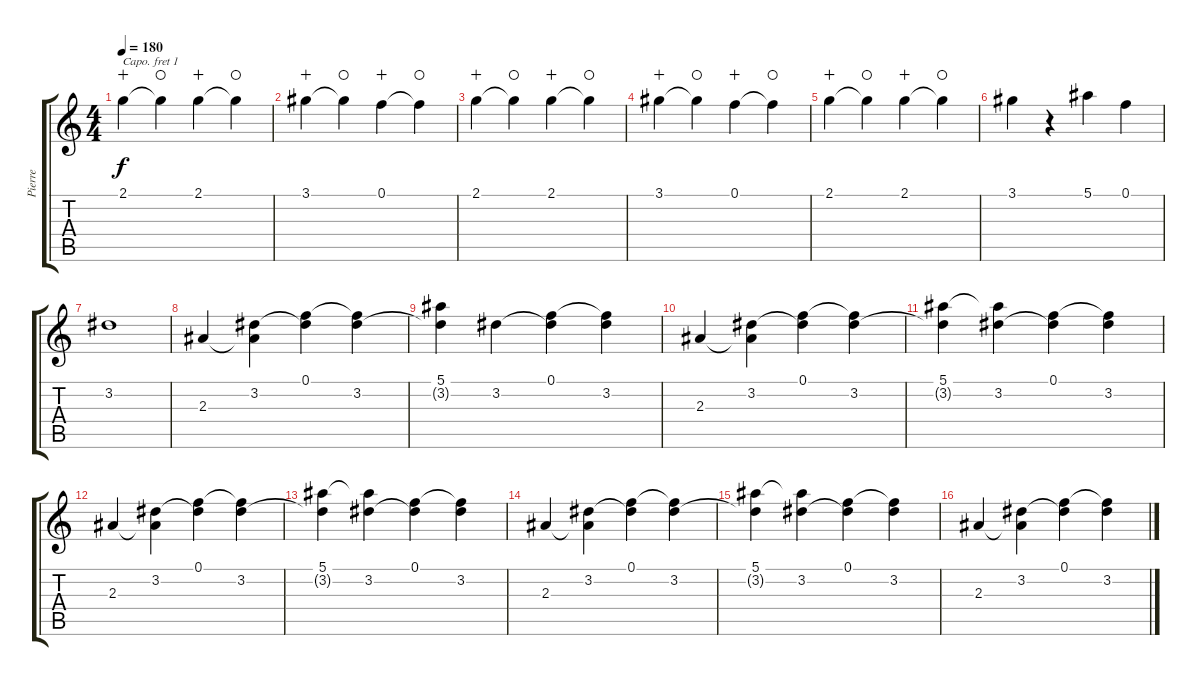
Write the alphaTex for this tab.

\track ("Pierre" "Pierre") {instrument electricguitarclean}
\staff {score tabs}
\capo 1
\tuning (E4 B3 G3 D3 A2 E2) {hide}
\ts (4 4)
\tempo 180
\clef g2
\ks c
2.1.4{dy f wahc} 2.1{t}.4{waho} 2.1.4{wahc} 2.1{t}.4{waho} |
3.1.4{wahc} 3.1{t}.4{waho} 0.1.4{wahc} 0.1{t}.4{waho} |
2.1.4{wahc} 2.1{t}.4{waho} 2.1.4{wahc} 2.1{t}.4{waho} |
3.1.4{wahc} 3.1{t}.4{waho} 0.1.4{wahc} 0.1{t}.4{waho} |
2.1.4{wahc} 2.1{t}.4{waho} 2.1.4{wahc} 2.1{t}.4{waho} |
3.1.4 r.4 5.1.4 0.1.4 |
3.2.1 |
2.3.4{volume 16} (3.2 2.3{t}).4 (0.1 3.2{t}).4 (0.1{t} 3.2).4 |
(5.1 3.2{t}).4 3.2.4 (0.1 3.2{t}).4 (0.1{t} 3.2).4 |
2.3.4 (3.2 2.3{t}).4 (0.1 3.2{t}).4 (0.1{t} 3.2).4 |
(5.1 3.2{t}).4 (5.1{t} 3.2).4 (0.1 3.2{t}).4 (0.1{t} 3.2).4 |
2.3.4 (3.2 2.3{t}).4 (0.1 3.2{t}).4 (0.1{t} 3.2).4 |
(5.1 3.2{t}).4 (5.1{t} 3.2).4 (0.1 3.2{t}).4 (0.1{t} 3.2).4 |
2.3.4 (3.2 2.3{t}).4 (0.1 3.2{t}).4 (0.1{t} 3.2).4 |
(5.1 3.2{t}).4 (5.1{t} 3.2).4 (0.1 3.2{t}).4 (0.1{t} 3.2).4 |
2.3.4 (3.2 2.3{t}).4 (0.1 3.2{t}).4 (0.1{t} 3.2).4
